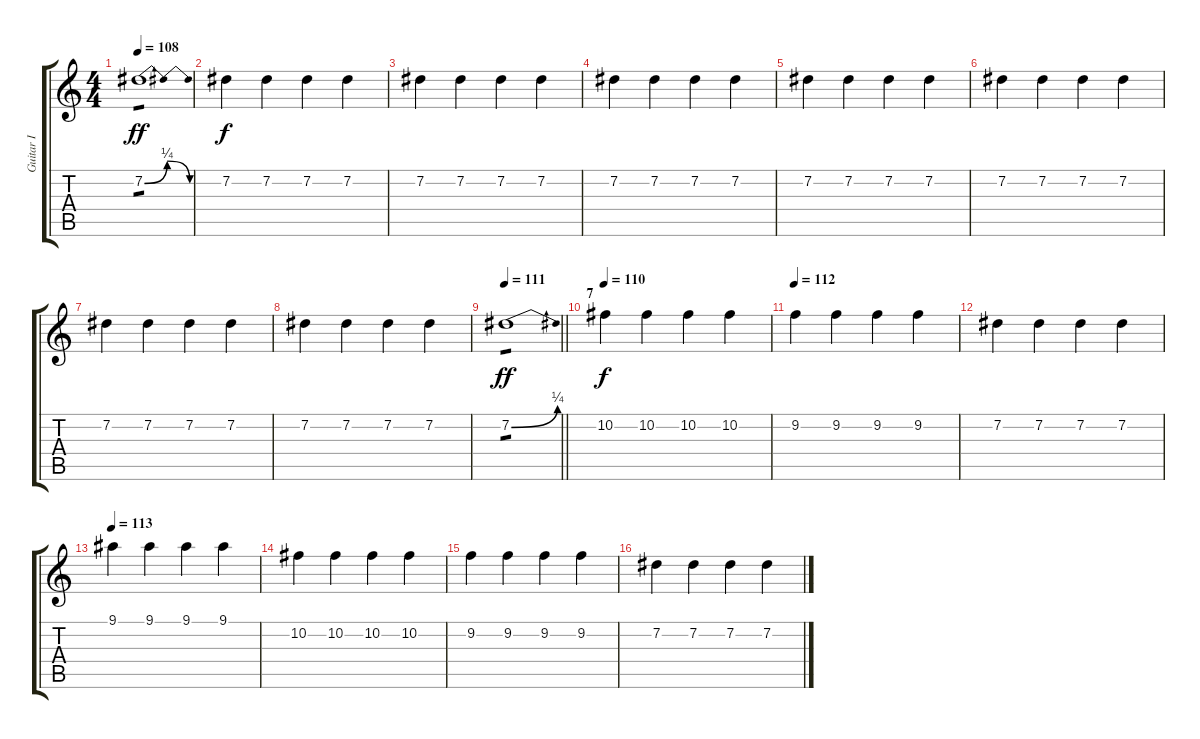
\track ("Guitar I" "Guitar I") {instrument overdrivenguitar}
\staff {score tabs}
\tuning (Db4 Ab3 E3 B2 Gb2 B1) {hide}
\ts (4 4)
\tempo 108
\clef g2
\ks c
7.2{be (bendrelease 0 0 53 1 53 1 60 0)}.1{tp 1 dy ff} |
7.2.4{dy f} 7.2.4 7.2.4 7.2.4 |
7.2.4 7.2.4 7.2.4 7.2.4 |
7.2.4 7.2.4 7.2.4 7.2.4 |
7.2.4 7.2.4 7.2.4 7.2.4 |
7.2.4 7.2.4 7.2.4 7.2.4 |
7.2.4 7.2.4 7.2.4 7.2.4 |
7.2.4 7.2.4 7.2.4 7.2.4 |
\tempo 111
\barLineRight lightlight
7.2{be (bend 0 0 60 1)}.1{tp 1 dy ff} |
\section ("" "7")
\tempo 110
10.2.4{dy f} 10.2.4 10.2.4 10.2.4 |
\tempo 112
9.2.4 9.2.4 9.2.4 9.2.4 |
7.2.4 7.2.4 7.2.4 7.2.4 |
\tempo 113
9.1.4 9.1.4 9.1.4 9.1.4 |
10.2.4 10.2.4 10.2.4 10.2.4 |
9.2.4 9.2.4 9.2.4 9.2.4 |
7.2.4 7.2.4 7.2.4 7.2.4
